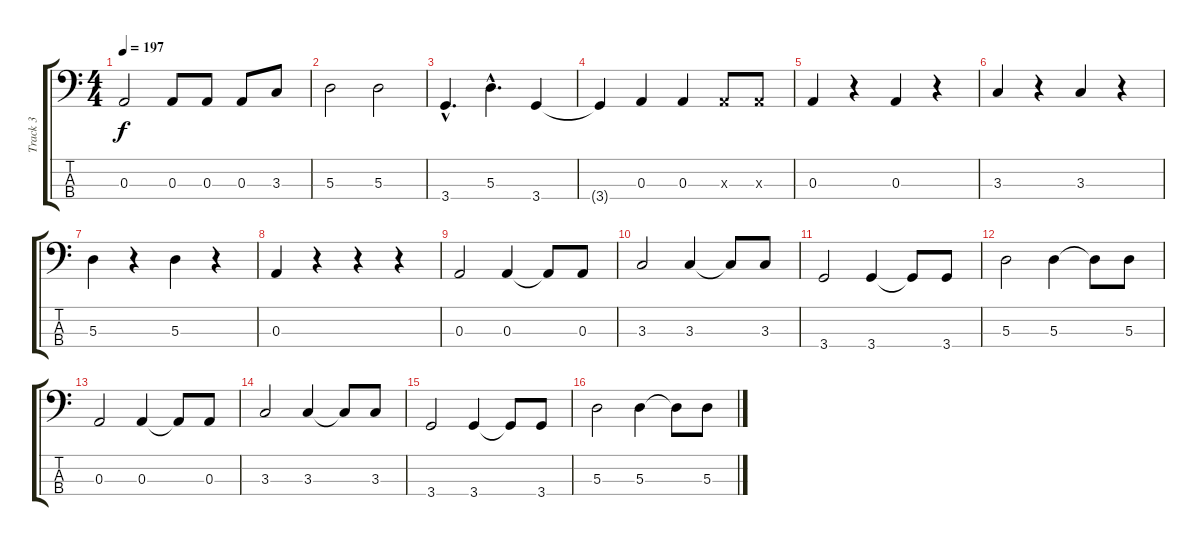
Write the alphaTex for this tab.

\track ("Track 3" "Track 3") {instrument electricbassfinger}
\staff {score tabs}
\tuning (G2 D2 A1 E1) {hide}
\ts (4 4)
\tempo 197
\clef f4
\ks c
0.3.2{dy f} 0.3.8 0.3.8 0.3.8 3.3.8 |
5.3.2 5.3.2 |
3.4{hac}.4{d} 5.3{hac}.4{d} 3.4.4 |
3.4{t}.4 0.3.4 0.3.4 0.3{x}.8 0.3{x}.8 |
0.3.4 r.4 0.3.4 r.4 |
3.3.4 r.4 3.3.4 r.4 |
5.3.4 r.4 5.3.4 r.4 |
0.3.4 r.4 r.4 r.4 |
0.3.2 0.3.4 0.3{t}.8 0.3.8 |
3.3.2 3.3.4 3.3{t}.8 3.3.8 |
3.4.2 3.4.4 3.4{t}.8 3.4.8 |
5.3.2 5.3.4 5.3{t}.8 5.3.8 |
0.3.2 0.3.4 0.3{t}.8 0.3.8 |
3.3.2 3.3.4 3.3{t}.8 3.3.8 |
3.4.2 3.4.4 3.4{t}.8 3.4.8 |
5.3.2 5.3.4 5.3{t}.8 5.3.8
